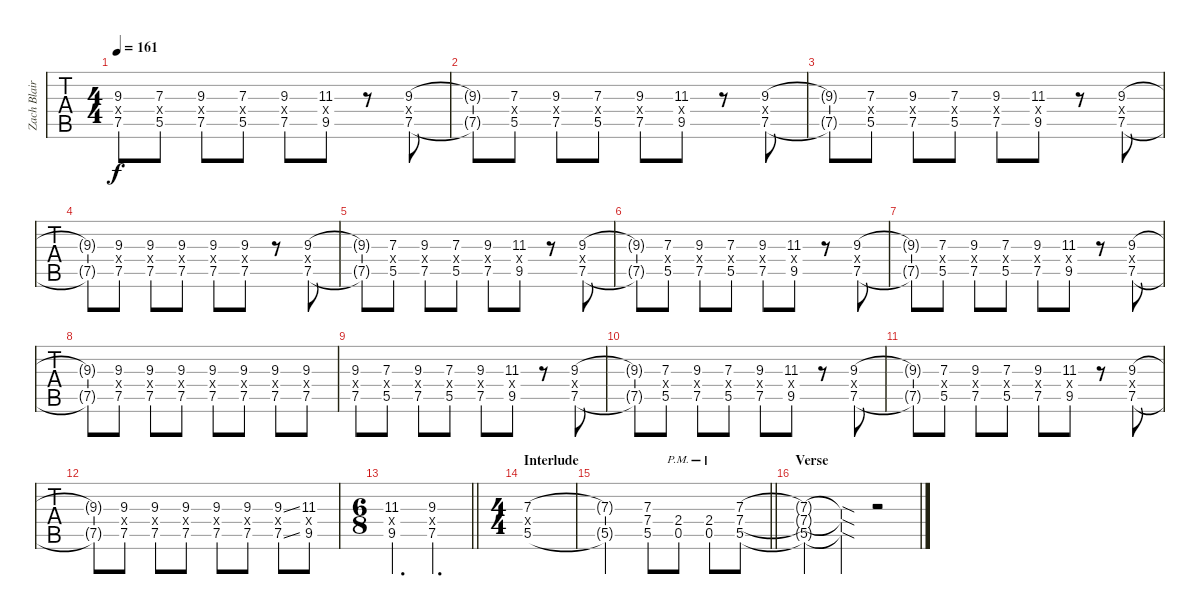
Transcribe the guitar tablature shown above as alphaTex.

\track ("Zach Blair - Guitar Two" "Zach Blair") {instrument distortionguitar}
\staff {tabs}
\tuning (Eb4 Bb3 Gb3 Db3 Ab2 Eb2) {hide}
\ts (4 4)
\tempo 161
\clef g2
\ks db
(9.3 7.4{x} 7.5).8{dy f} (7.3 5.4{x} 5.5).8 (9.3 7.4{x} 7.5).8 (7.3 5.4{x} 5.5).8 (9.3 7.4{x} 7.5).8 (11.3 9.4{x} 9.5).8 r.8 (9.3 7.4{x} 7.5).8 |
(9.3{t} 7.5{t}).8 (7.3 5.4{x} 5.5).8 (9.3 7.4{x} 7.5).8 (7.3 5.4{x} 5.5).8 (9.3 7.4{x} 7.5).8 (11.3 9.4{x} 9.5).8 r.8 (9.3 7.4{x} 7.5).8 |
(9.3{t} 7.5{t}).8 (7.3 5.4{x} 5.5).8 (9.3 7.4{x} 7.5).8 (7.3 5.4{x} 5.5).8 (9.3 7.4{x} 7.5).8 (11.3 9.4{x} 9.5).8 r.8 (9.3 7.4{x} 7.5).8 |
(9.3{t} 7.5{t}).8 (9.3 7.4{x} 7.5).8 (9.3 7.4{x} 7.5).8 (9.3 7.4{x} 7.5).8 (9.3 7.4{x} 7.5).8 (9.3 7.4{x} 7.5).8 r.8 (9.3 7.4{x} 7.5).8 |
(9.3{t} 7.5{t}).8 (7.3 5.4{x} 5.5).8 (9.3 7.4{x} 7.5).8 (7.3 5.4{x} 5.5).8 (9.3 7.4{x} 7.5).8 (11.3 9.4{x} 9.5).8 r.8 (9.3 7.4{x} 7.5).8 |
(9.3{t} 7.5{t}).8 (7.3 5.4{x} 5.5).8 (9.3 7.4{x} 7.5).8 (7.3 5.4{x} 5.5).8 (9.3 7.4{x} 7.5).8 (11.3 9.4{x} 9.5).8 r.8 (9.3 7.4{x} 7.5).8 |
(9.3{t} 7.5{t}).8 (7.3 5.4{x} 5.5).8 (9.3 7.4{x} 7.5).8 (7.3 5.4{x} 5.5).8 (9.3 7.4{x} 7.5).8 (11.3 9.4{x} 9.5).8 r.8 (9.3 7.4{x} 7.5).8 |
(9.3{t} 7.5{t}).8 (9.3 7.4{x} 7.5).8 (9.3 7.4{x} 7.5).8 (9.3 7.4{x} 7.5).8 (9.3 7.4{x} 7.5).8 (9.3 7.4{x} 7.5).8 (9.3 7.4{x} 7.5).8 (9.3 7.4{x} 7.5).8 |
(9.3 7.4{x} 7.5).8 (7.3 5.4{x} 5.5).8 (9.3 7.4{x} 7.5).8 (7.3 5.4{x} 5.5).8 (9.3 7.4{x} 7.5).8 (11.3 9.4{x} 9.5).8 r.8 (9.3 7.4{x} 7.5).8 |
(9.3{t} 7.5{t}).8 (7.3 5.4{x} 5.5).8 (9.3 7.4{x} 7.5).8 (7.3 5.4{x} 5.5).8 (9.3 7.4{x} 7.5).8 (11.3 9.4{x} 9.5).8 r.8 (9.3 7.4{x} 7.5).8 |
(9.3{t} 7.5{t}).8 (7.3 5.4{x} 5.5).8 (9.3 7.4{x} 7.5).8 (7.3 5.4{x} 5.5).8 (9.3 7.4{x} 7.5).8 (11.3 9.4{x} 9.5).8 r.8 (9.3 7.4{x} 7.5).8 |
(9.3{t} 7.5{t}).8 (9.3 7.4{x} 7.5).8 (9.3 7.4{x} 7.5).8 (9.3 7.4{x} 7.5).8 (9.3 7.4{x} 7.5).8 (9.3 7.4{x} 7.5).8 (9.3{ss} 7.4{x} 7.5{ss}).8 (11.3 7.4{x} 9.5).8 |
\ts (6 8)
\barLineRight lightlight
(11.3 9.4{x} 9.5).4{d} (9.3 7.4{x} 7.5).4{d} |
\ts (4 4)
\section ("" "Interlude")
(7.3 5.4{x} 5.5).1 |
\barLineRight lightlight
(7.3{t} 5.5{t}).2 (7.3 7.4 5.5).8 (2.4{pm} 0.5{pm}).8 (2.4{pm} 0.5{pm}).8 (7.3 7.4 5.5).8 |
\section ("" "Verse")
(7.3{t} 7.4{t} 5.5{t}).4 (7.3{sod t} 7.4{sod t} 5.5{sod t}).4 r.2
